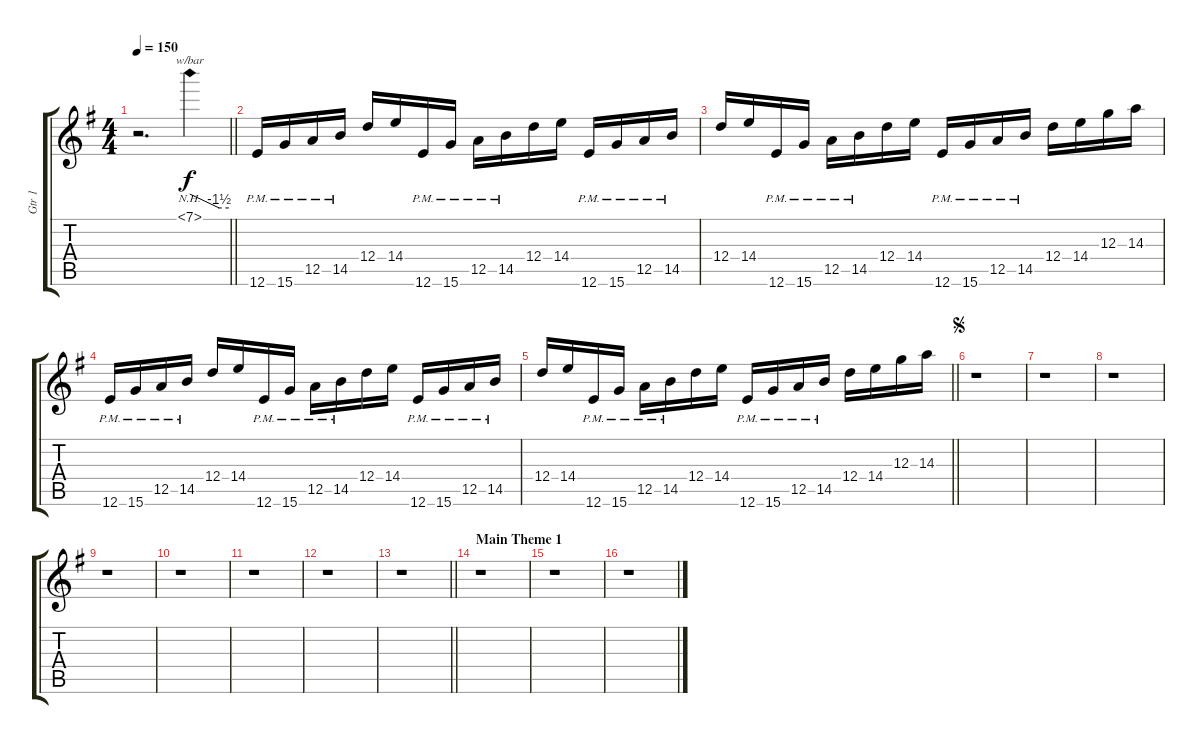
\track ("Gtr 1" "Gtr 1") {instrument distortionguitar}
\staff {score tabs}
\tuning (E4 B3 G3 D3 A2 E2) {hide}
\ts (4 4)
\tempo 150
\clef g2
\barLineRight lightlight
\ks g
r.2{d dy f instrument distortionguitar} 7.1{nh}.4{tbe (custom default 0 0 45 -6 60 -6)} |
12.6{pm}.16 15.6{pm}.16 12.5{pm}.16 14.5{pm}.16 12.4.16 14.4.16 12.6{pm}.16 15.6{pm}.16 12.5{pm}.16 14.5{pm}.16 12.4.16 14.4.16 12.6{pm}.16 15.6{pm}.16 12.5{pm}.16 14.5{pm}.16 |
12.4.16 14.4.16 12.6{pm}.16 15.6{pm}.16 12.5{pm}.16 14.5{pm}.16 12.4.16 14.4.16 12.6{pm}.16 15.6{pm}.16 12.5{pm}.16 14.5{pm}.16 12.4.16 14.4.16 12.3.16 14.3.16 |
12.6{pm}.16 15.6{pm}.16 12.5{pm}.16 14.5{pm}.16 12.4.16 14.4.16 12.6{pm}.16 15.6{pm}.16 12.5{pm}.16 14.5{pm}.16 12.4.16 14.4.16 12.6{pm}.16 15.6{pm}.16 12.5{pm}.16 14.5{pm}.16 |
\barLineRight lightlight
12.4.16 14.4.16 12.6{pm}.16 15.6{pm}.16 12.5{pm}.16 14.5{pm}.16 12.4.16 14.4.16 12.6{pm}.16 15.6{pm}.16 12.5{pm}.16 14.5{pm}.16 12.4.16 14.4.16 12.3.16 14.3.16 |
\jump segno
r.1 |
r.1 |
r.1 |
r.1 |
r.1 |
r.1 |
r.1 |
\barLineRight lightlight
r.1 |
\section ("" "Main Theme 1")
r.1 |
r.1 |
r.1
